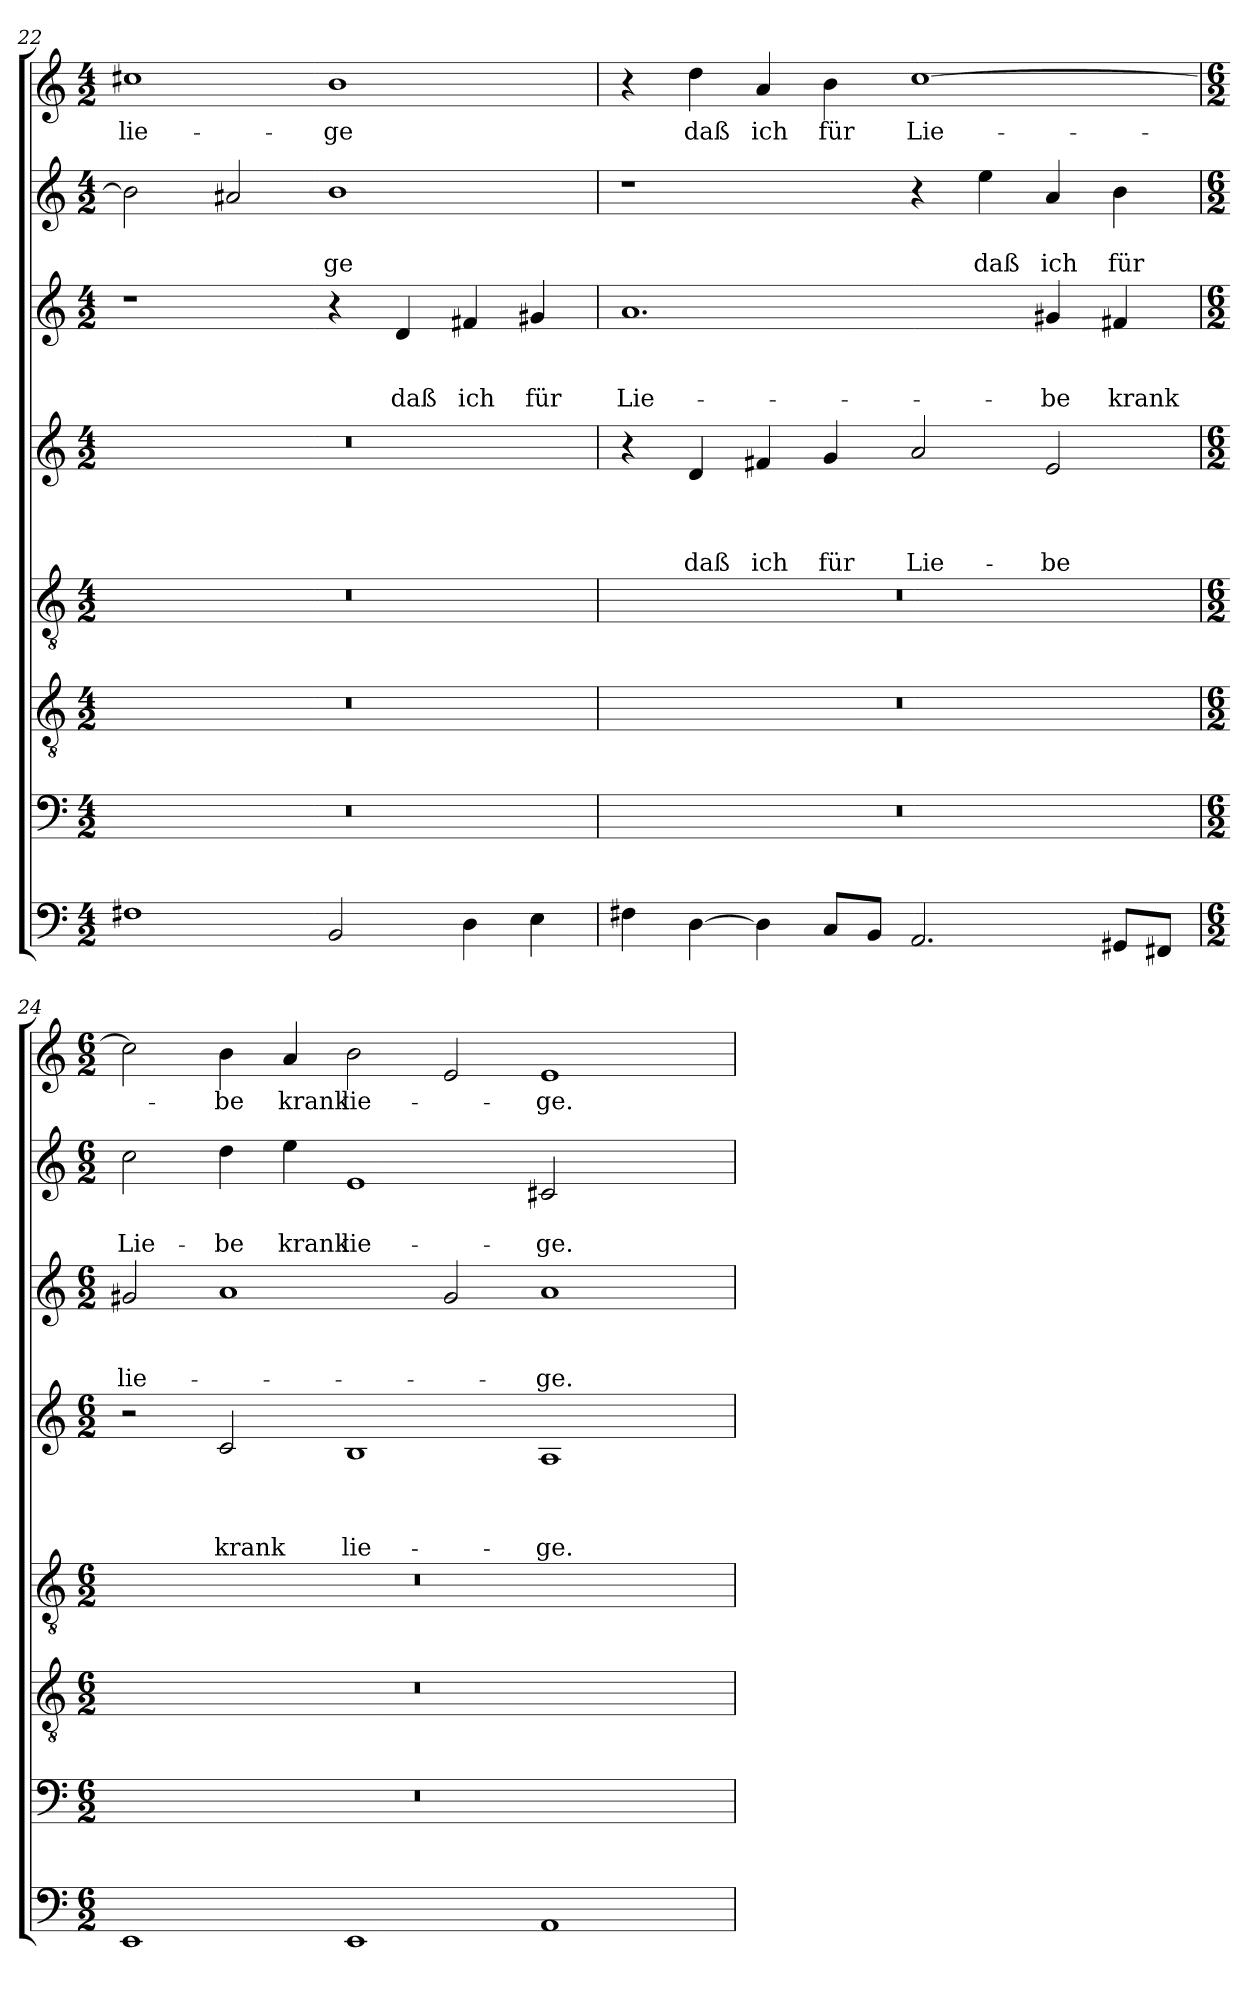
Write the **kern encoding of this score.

**kern	**kern	**kern	**kern	**kern	**text	**text	**text	**text	**kern	**text	**text	**text	**kern	**text	**text	**kern	**text
*part8	*part7	*part6	*part5	*part4	*part4	*part4	*part4	*part4	*part3	*part3	*part3	*part3	*part2	*part2	*part2	*part1	*part1
*staff8	*staff7	*staff6	*staff5	*staff4	*staff4	*staff4	*staff4	*staff4	*staff3	*staff3	*staff3	*staff3	*staff2	*staff2	*staff2	*staff1	*staff1
*clefF4	*clefF4	*clefGv2	*clefGv2	*clefG2	*	*	*	*	*clefG2	*	*	*	*clefG2	*	*	*clefG2	*
*k[]	*k[]	*k[]	*k[]	*k[]	*	*	*	*	*k[]	*	*	*	*k[]	*	*	*k[]	*
*C:	*C:	*C:	*C:	*C:	*	*	*	*	*C:	*	*	*	*C:	*	*	*C:	*
*M4/2	*M4/2	*M4/2	*M4/2	*M4/2	*	*	*	*	*M4/2	*	*	*	*M4/2	*	*	*M4/2	*
=22	=22	=22	=22	=22	=22	=22	=22	=22	=22	=22	=22	=22	=22	=22	=22	=22	=22
!	!	!	!	!	!	!	!	!	!	!	!	!	!	!	!	!	!LO:LY:b
1F#X	0r	0r	0r	0r	.	.	.	.	1r	.	.	.	2b\]	.	.	1cc#X	lie-
.	.	.	.	.	.	.	.	.	.	.	.	.	2a#X/	.	.	.	.
!	!	!	!	!	!	!	!	!	!	!	!	!	!	!	!LO:LY:b	!	!LO:LY:b
2BB/	.	.	.	.	.	.	.	.	4r	.	.	.	1b	.	-ge	1b	-ge
!	!	!	!	!	!	!	!	!	!	!	!	!LO:LY:b	!	!	!	!	!
.	.	.	.	.	.	.	.	.	4d/	.	.	daß	.	.	.	.	.
!	!	!	!	!	!	!	!	!	!	!	!	!LO:LY:b	!	!	!	!	!
4D\	.	.	.	.	.	.	.	.	4f#X/	.	.	ich	.	.	.	.	.
!	!	!	!	!	!	!	!	!	!	!	!	!LO:LY:b	!	!	!	!	!
4E\	.	.	.	.	.	.	.	.	4g#X/	.	.	für	.	.	.	.	.
=23	=23	=23	=23	=23	=23	=23	=23	=23	=23	=23	=23	=23	=23	=23	=23	=23	=23
!	!	!	!	!	!	!	!	!	!	!	!	!LO:LY:b	!	!	!	!	!
4F#X\	0r	0r	0r	4r	.	.	.	.	1.a	.	.	Lie-	1r	.	.	4r	.
!	!	!	!	!	!	!	!	!LO:LY:b	!	!	!	!	!	!	!	!	!LO:LY:b
[4D\	.	.	.	4d/	.	.	.	daß	.	.	.	.	.	.	.	4dd\	daß
!	!	!	!	!	!	!	!	!LO:LY:b	!	!	!	!	!	!	!	!	!LO:LY:b
4D\]	.	.	.	4f#X/	.	.	.	ich	.	.	.	.	.	.	.	4a/	ich
!	!	!	!	!	!	!	!	!LO:LY:b	!	!	!	!	!	!	!	!	!LO:LY:b
8C/L	.	.	.	4g/	.	.	.	für	.	.	.	.	.	.	.	4b\	für
8BB/J	.	.	.	.	.	.	.	.	.	.	.	.	.	.	.	.	.
!	!	!	!	!	!	!	!	!LO:LY:b	!	!	!	!	!	!	!	!	!LO:LY:b
2.AA/	.	.	.	2a/	.	.	.	Lie-	.	.	.	.	4r	.	.	[1cc	Lie-
!	!	!	!	!	!	!	!	!	!	!	!	!	!	!	!LO:LY:b	!	!
.	.	.	.	.	.	.	.	.	.	.	.	.	4ee\	.	daß	.	.
!	!	!	!	!	!	!	!	!LO:LY:b	!	!	!	!LO:LY:b	!	!	!LO:LY:b	!	!
.	.	.	.	2e/	.	.	.	-be	4g#X/	.	.	-be	4a/	.	ich	.	.
!	!	!	!	!	!	!	!	!	!	!	!	!LO:LY:b	!	!	!LO:LY:b	!	!
8GG#X/L	.	.	.	.	.	.	.	.	4f#X/	.	.	krank	4b\	.	für	.	.
8FF#X/J	.	.	.	.	.	.	.	.	.	.	.	.	.	.	.	.	.
=24	=24	=24	=24	=24	=24	=24	=24	=24	=24	=24	=24	=24	=24	=24	=24	=24	=24
*M6/2	*M6/2	*M6/2	*M6/2	*M6/2	*	*	*	*	*M6/2	*	*	*	*M6/2	*	*	*M6/2	*
!	!	!	!	!	!	!	!	!	!	!	!	!LO:LY:b	!	!	!LO:LY:b	!	!
1EE	0.r	0.r	0.r	2r	.	.	.	.	2g#X/	.	.	lie-	2cc\	.	Lie-	2cc\]	.
!	!	!	!	!	!	!	!	!LO:LY:b	!	!	!	!	!	!	!LO:LY:b	!	!LO:LY:b
.	.	.	.	2c/	.	.	.	krank	1a	.	.	.	4dd\	.	-be	4b\	-be
!	!	!	!	!	!	!	!	!	!	!	!	!	!	!	!LO:LY:b	!	!LO:LY:b
.	.	.	.	.	.	.	.	.	.	.	.	.	4ee\	.	krank	4a/	krank
!	!	!	!	!	!	!	!	!LO:LY:b	!	!	!	!	!	!	!LO:LY:b	!	!LO:LY:b
1EE	.	.	.	1B	.	.	.	lie-	.	.	.	.	1e	.	lie-	2b\	lie-
.	.	.	.	.	.	.	.	.	2g#/	.	.	.	.	.	.	2e/	.
!	!	!	!	!	!	!	!	!LO:LY:b	!	!	!	!LO:LY:b	!	!	!LO:LY:b	!	!LO:LY:b
1AA	.	.	.	1A	.	.	.	-ge.	1a	.	.	-ge.	2c#X/	.	-ge.	1e	-ge.
.	.	.	.	.	.	.	.	.	.	.	.	.	2ryy	.	.	.	.
=	=	=	=	=	=	=	=	=	=	=	=	=	=	=	=	=	=
*-	*-	*-	*-	*-	*-	*-	*-	*-	*-	*-	*-	*-	*-	*-	*-	*-	*-
